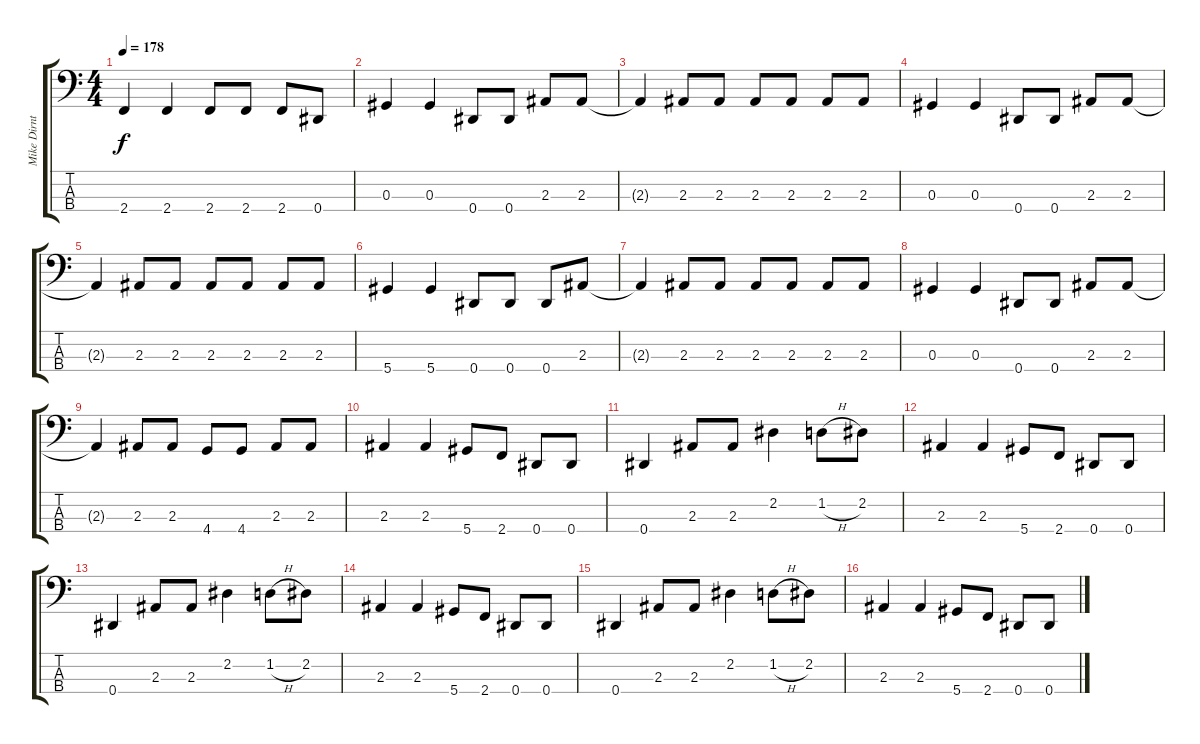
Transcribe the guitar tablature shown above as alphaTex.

\track ("Mike Dirnt (Bass)" "Mike Dirnt") {instrument electricbasspick}
\staff {score tabs}
\tuning (Gb2 Db2 Ab1 Eb1) {hide}
\ts (4 4)
\tempo 178
\clef f4
\ks c
2.4.4{dy f} 2.4.4 2.4.8 2.4.8 2.4.8 0.4.8 |
0.3.4 0.3.4 0.4.8 0.4.8 2.3.8 2.3.8 |
2.3{t}.4 2.3.8 2.3.8 2.3.8 2.3.8 2.3.8 2.3.8 |
0.3.4 0.3.4 0.4.8 0.4.8 2.3.8 2.3.8 |
2.3{t}.4 2.3.8 2.3.8 2.3.8 2.3.8 2.3.8 2.3.8 |
5.4.4 5.4.4 0.4.8 0.4.8 0.4.8 2.3.8 |
2.3{t}.4 2.3.8 2.3.8 2.3.8 2.3.8 2.3.8 2.3.8 |
0.3.4 0.3.4 0.4.8 0.4.8 2.3.8 2.3.8 |
2.3{t}.4 2.3.8 2.3.8 4.4.8 4.4.8 2.3.8 2.3.8 |
2.3.4 2.3.4 5.4.8 2.4.8 0.4.8 0.4.8 |
0.4.4 2.3.8 2.3.8 2.2.4 1.2{h}.8 2.2.8 |
2.3.4 2.3.4 5.4.8 2.4.8 0.4.8 0.4.8 |
0.4.4 2.3.8 2.3.8 2.2.4 1.2{h}.8 2.2.8 |
2.3.4 2.3.4 5.4.8 2.4.8 0.4.8 0.4.8 |
0.4.4 2.3.8 2.3.8 2.2.4 1.2{h}.8 2.2.8 |
2.3.4 2.3.4 5.4.8 2.4.8 0.4.8 0.4.8
